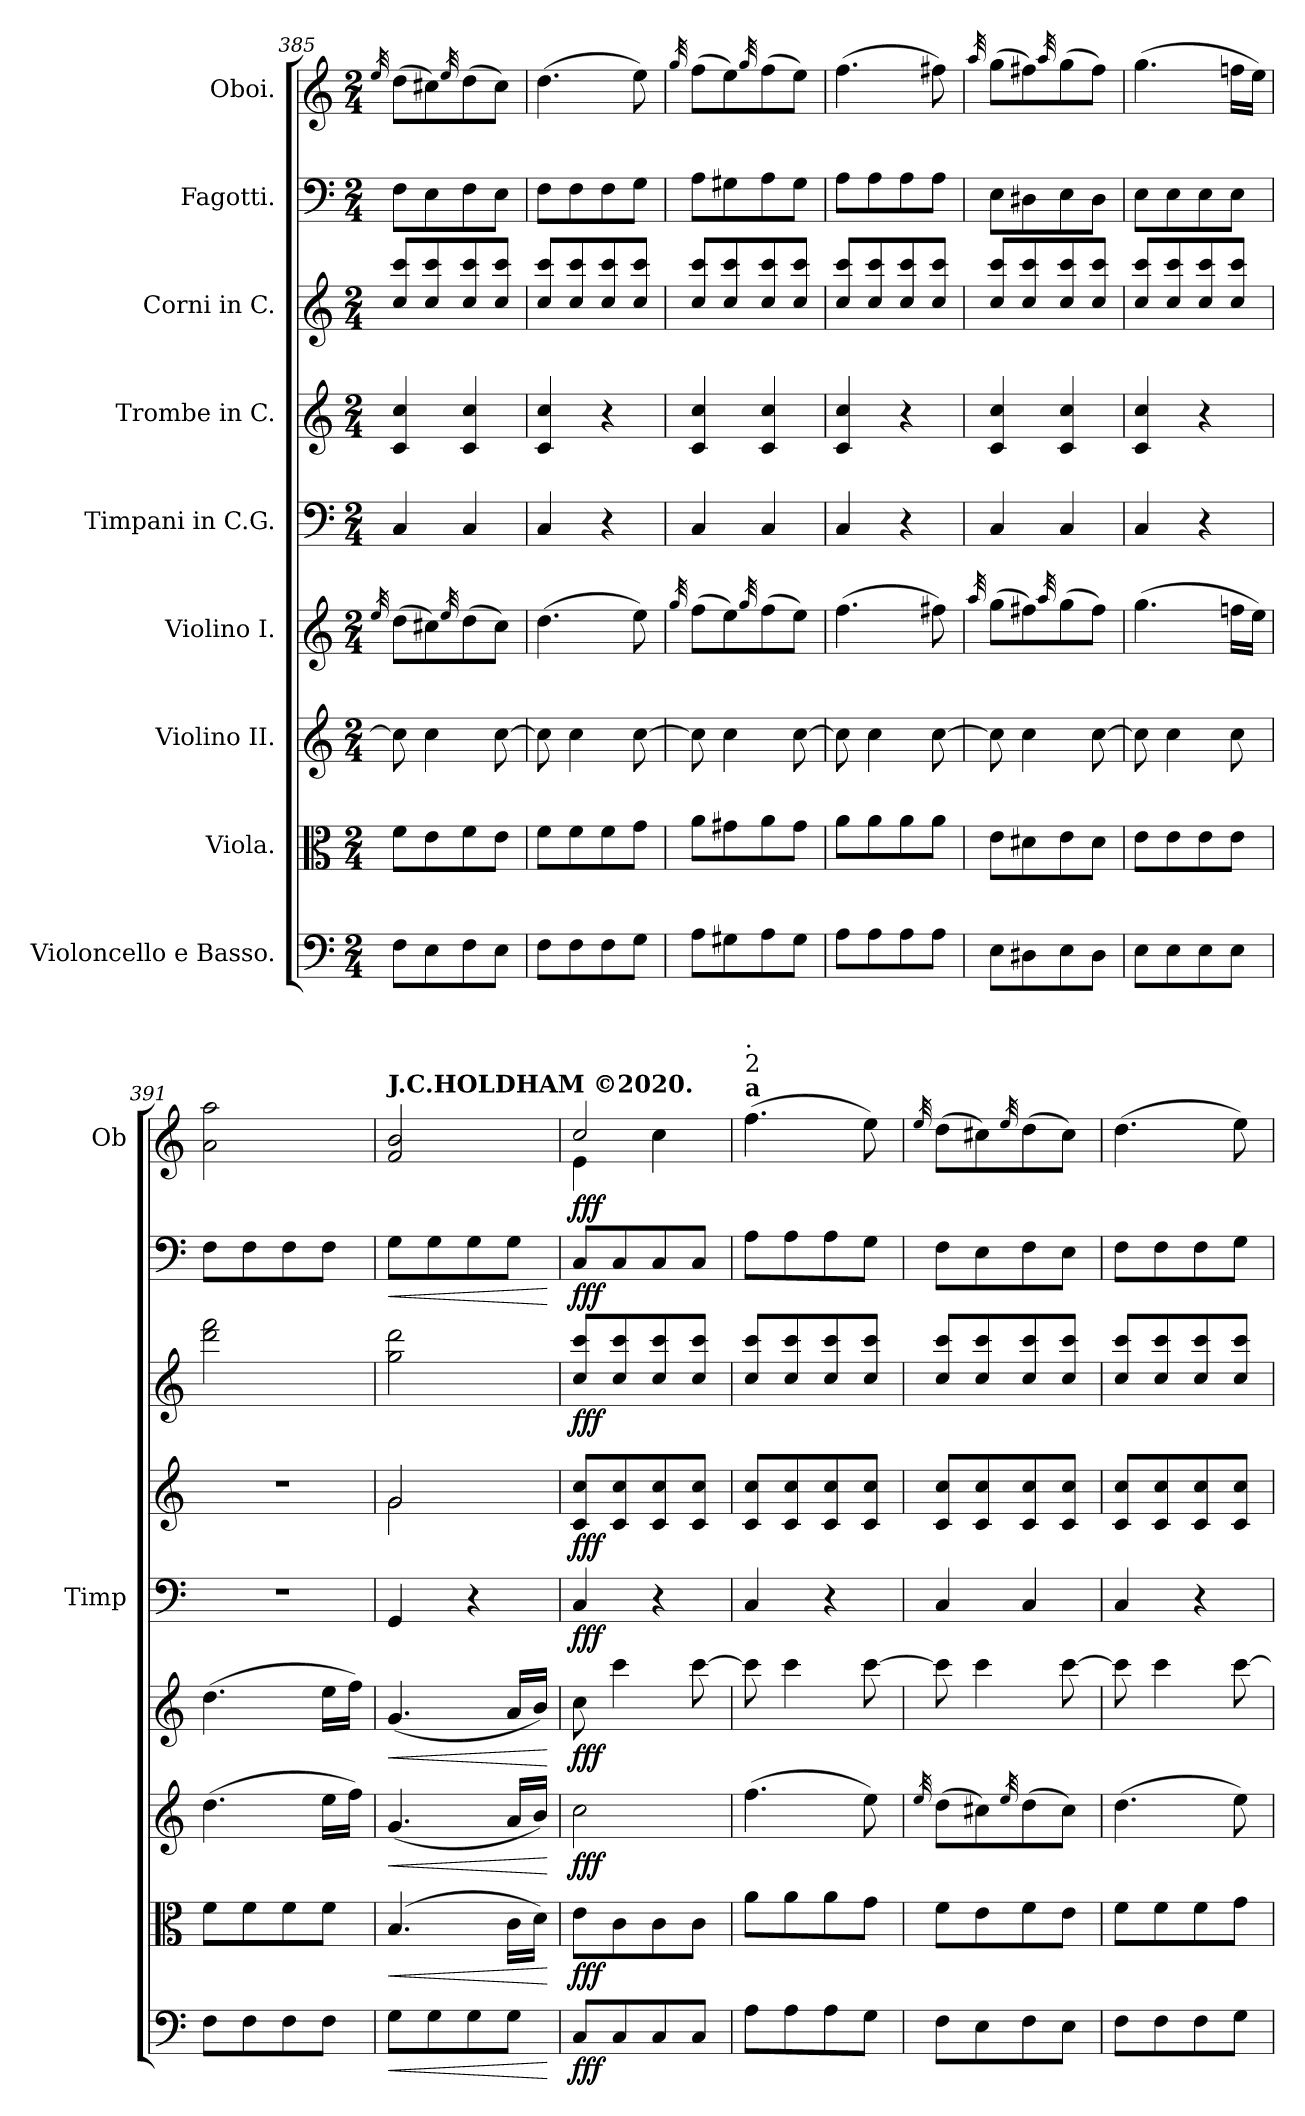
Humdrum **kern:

**kern	**dynam	**kern	**dynam	**kern	**dynam	**kern	**dynam	**kern	**dynam	**kern	**dynam	**kern	**dynam	**kern	**dynam	**kern	**dynam
*part9	*part9	*part8	*part8	*part7	*part7	*part6	*part6	*part5	*part5	*part4	*part4	*part3	*part3	*part2	*part2	*part1	*part1
*staff9	*staff9	*staff8	*staff8	*staff7	*staff7	*staff6	*staff6	*staff5	*staff5	*staff4	*staff4	*staff3	*staff3	*staff2	*staff2	*staff1	*staff1
*I"Violoncello e Basso.	*	*I"Viola.	*	*I"Violino II.	*	*I"Violino I.	*	*I"Timpani in C.G.	*	*I"Trombe in C.	*	*I"Corni in C.	*	*I"Fagotti.	*	*I"Oboi.	*
*	*	*	*	*	*	*	*	*I'Timp	*	*	*	*	*	*	*	*I'Ob	*
*clefF4	*	*clefC3	*	*clefG2	*	*clefG2	*	*clefF4	*	*clefG2	*	*clefG2	*	*clefF4	*	*clefG2	*
*	*	*	*	*	*	*	*	*	*	*	*	*ITrd7c12	*	*	*	*	*
*k[]	*	*k[]	*	*k[]	*	*k[]	*	*k[]	*	*k[]	*	*k[]	*	*k[]	*	*k[]	*
*M2/4	*	*M2/4	*	*M2/4	*	*M2/4	*	*M2/4	*	*M2/4	*	*M2/4	*	*M2/4	*	*M2/4	*
=385	=385	=385	=385	=385	=385	=385	=385	=385	=385	=385	=385	=385	=385	=385	=385	=385	=385
.	.	.	.	.	.	32qee/	.	.	.	.	.	.	.	.	.	32qee/	.
8F\L	.	8f\L	.	8cc\]	.	(8dd\L	.	4C/	.	4c/ 4cc/	.	8c/ 8cc/L	.	8F\L	.	(8dd\L	.
8E\	.	8e\	.	4cc\	.	8cc#X\)	.	.	.	.	.	8c/ 8cc/	.	8E\	.	8cc#X\)	.
.	.	.	.	.	.	32qee/	.	.	.	.	.	.	.	.	.	32qee/	.
8F\	.	8f\	.	.	.	(8dd\	.	4C/	.	4c/ 4cc/	.	8c/ 8cc/	.	8F\	.	(8dd\	.
8E\J	.	8e\J	.	[8cc\	.	8cc#\J)	.	.	.	.	.	8c/ 8cc/J	.	8E\J	.	8cc#\J)	.
=386	=386	=386	=386	=386	=386	=386	=386	=386	=386	=386	=386	=386	=386	=386	=386	=386	=386
8F\L	.	8f\L	.	8cc\]	.	(4.dd\	.	4C/	.	4c/ 4cc/	.	8c/ 8cc/L	.	8F\L	.	(4.dd\	.
8F\	.	8f\	.	4cc\	.	.	.	.	.	.	.	8c/ 8cc/	.	8F\	.	.	.
8F\	.	8f\	.	.	.	.	.	4r	.	4r	.	8c/ 8cc/	.	8F\	.	.	.
8G\J	.	8g\J	.	[8cc\	.	8ee\)	.	.	.	.	.	8c/ 8cc/J	.	8G\J	.	8ee\)	.
=387	=387	=387	=387	=387	=387	=387	=387	=387	=387	=387	=387	=387	=387	=387	=387	=387	=387
.	.	.	.	.	.	32qgg/	.	.	.	.	.	.	.	.	.	32qgg/	.
8A\L	.	8a\L	.	8cc\]	.	(8ff\L	.	4C/	.	4c/ 4cc/	.	8c/ 8cc/L	.	8A\L	.	(8ff\L	.
8G#X\	.	8g#X\	.	4cc\	.	8ee\)	.	.	.	.	.	8c/ 8cc/	.	8G#X\	.	8ee\)	.
.	.	.	.	.	.	32qgg/	.	.	.	.	.	.	.	.	.	32qgg/	.
8A\	.	8a\	.	.	.	(8ff\	.	4C/	.	4c/ 4cc/	.	8c/ 8cc/	.	8A\	.	(8ff\	.
8G#\J	.	8g#\J	.	[8cc\	.	8ee\J)	.	.	.	.	.	8c/ 8cc/J	.	8G#\J	.	8ee\J)	.
=388	=388	=388	=388	=388	=388	=388	=388	=388	=388	=388	=388	=388	=388	=388	=388	=388	=388
8A\L	.	8a\L	.	8cc\]	.	(4.ff\	.	4C/	.	4c/ 4cc/	.	8c/ 8cc/L	.	8A\L	.	(4.ff\	.
8A\	.	8a\	.	4cc\	.	.	.	.	.	.	.	8c/ 8cc/	.	8A\	.	.	.
8A\	.	8a\	.	.	.	.	.	4r	.	4r	.	8c/ 8cc/	.	8A\	.	.	.
8A\J	.	8a\J	.	[8cc\	.	8ff#X\)	.	.	.	.	.	8c/ 8cc/J	.	8A\J	.	8ff#X\)	.
=389	=389	=389	=389	=389	=389	=389	=389	=389	=389	=389	=389	=389	=389	=389	=389	=389	=389
.	.	.	.	.	.	32qaa/	.	.	.	.	.	.	.	.	.	32qaa/	.
8E\L	.	8e\L	.	8cc\]	.	(8gg\L	.	4C/	.	4c/ 4cc/	.	8c/ 8cc/L	.	8E\L	.	(8gg\L	.
8D#X\	.	8d#X\	.	4cc\	.	8ff#X\)	.	.	.	.	.	8c/ 8cc/	.	8D#X\	.	8ff#X\)	.
.	.	.	.	.	.	32qaa/	.	.	.	.	.	.	.	.	.	32qaa/	.
8E\	.	8e\	.	.	.	(8gg\	.	4C/	.	4c/ 4cc/	.	8c/ 8cc/	.	8E\	.	(8gg\	.
8D#\J	.	8d#\J	.	[8cc\	.	8ff#\J)	.	.	.	.	.	8c/ 8cc/J	.	8D#\J	.	8ff#\J)	.
=390	=390	=390	=390	=390	=390	=390	=390	=390	=390	=390	=390	=390	=390	=390	=390	=390	=390
8E\L	.	8e\L	.	8cc\]	.	(4.gg\	.	4C/	.	4c/ 4cc/	.	8c/ 8cc/L	.	8E\L	.	(4.gg\	.
8E\	.	8e\	.	4cc\	.	.	.	.	.	.	.	8c/ 8cc/	.	8E\	.	.	.
8E\	.	8e\	.	.	.	.	.	4r	.	4r	.	8c/ 8cc/	.	8E\	.	.	.
8E\J	.	8e\J	.	8cc\	.	16ffn\LL	.	.	.	.	.	8c/ 8cc/J	.	8E\J	.	16ffn\LL	.
.	.	.	.	.	.	16ee\JJ)	.	.	.	.	.	.	.	.	.	16ee\JJ)	.
=391	=391	=391	=391	=391	=391	=391	=391	=391	=391	=391	=391	=391	=391	=391	=391	=391	=391
8F\L	.	8f\L	.	(4.dd\	.	(4.dd\	.	2r	.	2r	.	2dd\ 2ff\	.	8F\L	.	2a\ 2aa\	.
8F\	.	8f\	.	.	.	.	.	.	.	.	.	.	.	8F\	.	.	.
8F\	.	8f\	.	.	.	.	.	.	.	.	.	.	.	8F\	.	.	.
8F\J	.	8f\J	.	16ee\LL	.	16ee\LL	.	.	.	.	.	.	.	8F\J	.	.	.
.	.	.	.	16ff\JJ)	.	16ff\JJ)	.	.	.	.	.	.	.	.	.	.	.
!!LO:PB:g=z
=392	=392	=392	=392	=392	=392	=392	=392	=392	=392	=392	=392	=392	=392	=392	=392	=392	=392
!	!	!	!	!	!	!	!	!	!	!	!	!	!	!	!	!LO:TX:a:B:t=J.C.HOLDHAM  ©2020.	!
!	!LO:HP:b	!	!LO:HP:b	!	!LO:HP:b	!	!LO:HP:b	!	!	!	!	!	!	!	!LO:HP:b	!	!
*	*	*	*	*	*	*	*	*	*	*^	*	*	*	*	*	*	*
8G\L	<	(4.B/	<	(4.g/	<	(4.g/	<	4GG/	.	2g/	2g\	.	2g\ 2dd\	.	8G\L	<	2f/ 2b/	.
8G\	.	.	.	.	.	.	.	.	.	.	.	.	.	.	8G\	.	.	.
8G\	.	.	.	.	.	.	.	4r	.	.	.	.	.	.	8G\	.	.	.
8G\J	.	16c\LL	.	16a/LL	.	16a/LL	.	.	.	.	.	.	.	.	8G\J	.	.	.
.	.	16d\JJ)	.	16b/JJ)	.	16b/JJ)	.	.	.	.	.	.	.	.	.	.	.	.
*	*	*	*	*	*	*	*	*	*	*v	*v	*	*	*	*	*	*	*
.	[	.	[	.	[	.	[	.	.	.	.	.	.	.	[	.	.
=393	=393	=393	=393	=393	=393	=393	=393	=393	=393	=393	=393	=393	=393	=393	=393	=393	=393
*	*	*	*	*	*	*	*	*	*	*	*	*	*	*	*	*^	*
!	!LO:DY:b	!	!LO:DY:b	!	!LO:DY:b	!	!LO:DY:b	!	!LO:DY:b	!	!LO:DY:b	!	!LO:DY:b	!	!LO:DY:b	!	!	!LO:DY:b
8C/L	fff	8e\L	fff	2cc\	fff	8cc\	fff	4C/	fff	8c/ 8cc/L	fff	8c/ 8cc/L	fff	8C/L	fff	2cc/	4e\	fff
8C/	.	8c\	.	.	.	4ccc\	.	.	.	8c/ 8cc/	.	8c/ 8cc/	.	8C/	.	.	.	.
8C/	.	8c\	.	.	.	.	.	4r	.	8c/ 8cc/	.	8c/ 8cc/	.	8C/	.	.	4cc\	.
8C/J	.	8c\J	.	.	.	[8ccc\	.	.	.	8c/ 8cc/J	.	8c/ 8cc/J	.	8C/J	.	.	.	.
*	*	*	*	*	*	*	*	*	*	*	*	*	*	*	*	*v	*v	*
=394	=394	=394	=394	=394	=394	=394	=394	=394	=394	=394	=394	=394	=394	=394	=394	=394	=394
!	!	!	!	!	!	!	!	!	!	!	!	!	!	!	!	!LO:TX:a:B:t=a	!
!	!	!	!	!	!	!	!	!	!	!	!	!	!	!	!	!LO:TX:a:t=2	!
!	!	!	!	!	!	!	!	!	!	!	!	!	!	!	!	!LO:TX:a:t=.	!
8A\L	.	8a\L	.	(4.ff\	.	8ccc\]	.	4C/	.	8c/ 8cc/L	.	8c/ 8cc/L	.	8A\L	.	(4.ff\	.
8A\	.	8a\	.	.	.	4ccc\	.	.	.	8c/ 8cc/	.	8c/ 8cc/	.	8A\	.	.	.
8A\	.	8a\	.	.	.	.	.	4r	.	8c/ 8cc/	.	8c/ 8cc/	.	8A\	.	.	.
8G\J	.	8g\J	.	8ee\)	.	[8ccc\	.	.	.	8c/ 8cc/J	.	8c/ 8cc/J	.	8G\J	.	8ee\)	.
=395	=395	=395	=395	=395	=395	=395	=395	=395	=395	=395	=395	=395	=395	=395	=395	=395	=395
.	.	.	.	32qee/	.	.	.	.	.	.	.	.	.	.	.	32qee/	.
8F\L	.	8f\L	.	(8dd\L	.	8ccc\]	.	4C/	.	8c/ 8cc/L	.	8c/ 8cc/L	.	8F\L	.	(8dd\L	.
8E\	.	8e\	.	8cc#X\)	.	4ccc\	.	.	.	8c/ 8cc/	.	8c/ 8cc/	.	8E\	.	8cc#X\)	.
.	.	.	.	32qee/	.	.	.	.	.	.	.	.	.	.	.	32qee/	.
8F\	.	8f\	.	(8dd\	.	.	.	4C/	.	8c/ 8cc/	.	8c/ 8cc/	.	8F\	.	(8dd\	.
8E\J	.	8e\J	.	8cc#\J)	.	[8ccc\	.	.	.	8c/ 8cc/J	.	8c/ 8cc/J	.	8E\J	.	8cc#\J)	.
=396	=396	=396	=396	=396	=396	=396	=396	=396	=396	=396	=396	=396	=396	=396	=396	=396	=396
8F\L	.	8f\L	.	(4.dd\	.	8ccc\]	.	4C/	.	8c/ 8cc/L	.	8c/ 8cc/L	.	8F\L	.	(4.dd\	.
8F\	.	8f\	.	.	.	4ccc\	.	.	.	8c/ 8cc/	.	8c/ 8cc/	.	8F\	.	.	.
8F\	.	8f\	.	.	.	.	.	4r	.	8c/ 8cc/	.	8c/ 8cc/	.	8F\	.	.	.
8G\J	.	8g\J	.	8ee\)	.	[8ccc\	.	.	.	8c/ 8cc/J	.	8c/ 8cc/J	.	8G\J	.	8ee\)	.
=	=	=	=	=	=	=	=	=	=	=	=	=	=	=	=	=	=
*-	*-	*-	*-	*-	*-	*-	*-	*-	*-	*-	*-	*-	*-	*-	*-	*-	*-
